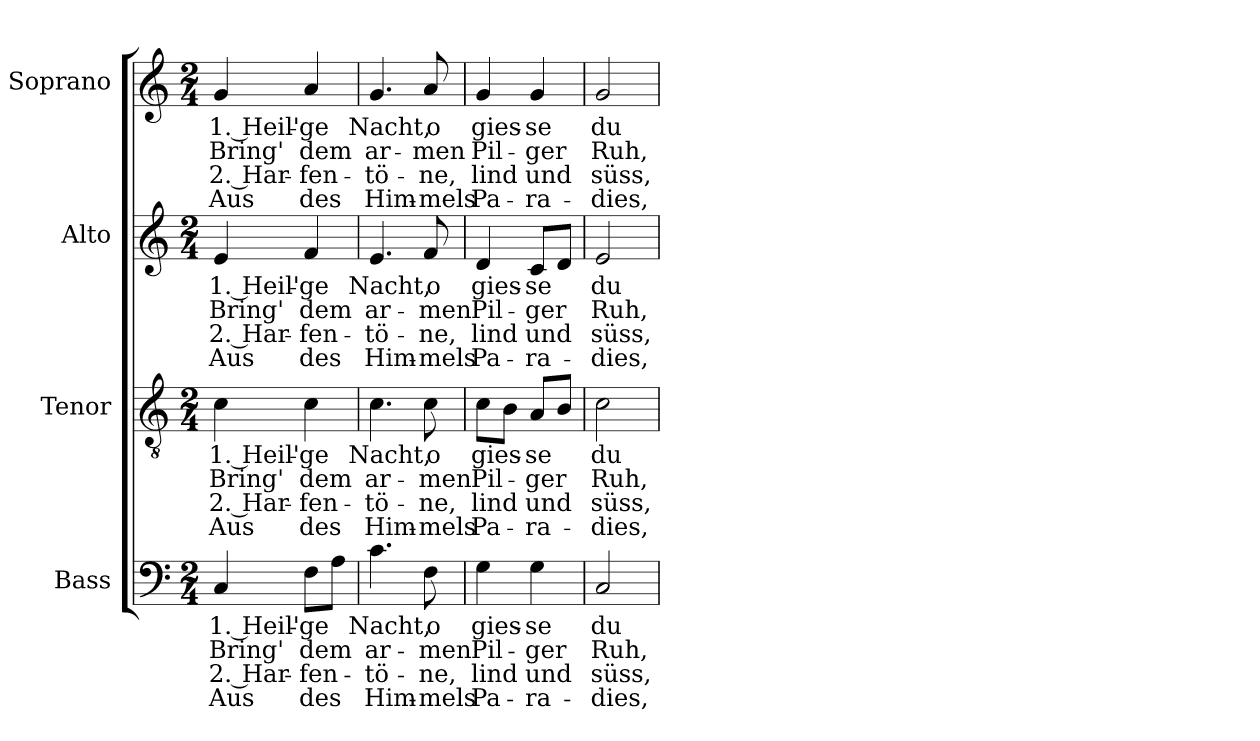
**kern	**text	**text	**text	**text	**kern	**text	**text	**text	**text	**kern	**text	**text	**text	**text	**kern	**text	**text	**text	**text
*part4	*part4	*part4	*part4	*part4	*part3	*part3	*part3	*part3	*part3	*part2	*part2	*part2	*part2	*part2	*part1	*part1	*part1	*part1	*part1
*staff4	*staff4	*staff4	*staff4	*staff4	*staff3	*staff3	*staff3	*staff3	*staff3	*staff2	*staff2	*staff2	*staff2	*staff2	*staff1	*staff1	*staff1	*staff1	*staff1
*I"Bass	*	*	*	*	*I"Tenor	*	*	*	*	*I"Alto	*	*	*	*	*I"Soprano	*	*	*	*
*I'B.	*	*	*	*	*I'T.	*	*	*	*	*I'A.	*	*	*	*	*I'S.	*	*	*	*
!!LO:PB:g=z
*clefF4	*	*	*	*	*clefGv2	*	*	*	*	*clefG2	*	*	*	*	*clefG2	*	*	*	*
*	*	*	*	*	*ITrd7c12	*	*	*	*	*	*	*	*	*	*	*	*	*	*
*k[]	*	*	*	*	*k[]	*	*	*	*	*k[]	*	*	*	*	*k[]	*	*	*	*
*C:	*	*	*	*	*C:	*	*	*	*	*C:	*	*	*	*	*C:	*	*	*	*
*M2/4	*	*	*	*	*M2/4	*	*	*	*	*M2/4	*	*	*	*	*M2/4	*	*	*	*
=1	=1	=1	=1	=1	=1	=1	=1	=1	=1	=1	=1	=1	=1	=1	=1	=1	=1	=1	=1
!	!LO:LY:b:color=#000000	!LO:LY:b:color=#000000	!LO:LY:b:color=#000000	!LO:LY:b:color=#000000	!	!	!	!	!	!	!	!	!	!	!	!	!	!	!
!	!	!	!	!	!	!LO:LY:b:color=#000000	!LO:LY:b:color=#000000	!LO:LY:b:color=#000000	!LO:LY:b:color=#000000	!	!	!	!	!	!	!	!	!	!
!	!	!	!	!	!	!	!	!	!	!	!LO:LY:b:color=#000000	!LO:LY:b:color=#000000	!LO:LY:b:color=#000000	!LO:LY:b:color=#000000	!	!	!	!	!
!	!	!	!	!	!	!	!	!	!	!	!	!	!	!	!	!LO:LY:b:color=#000000	!LO:LY:b:color=#000000	!LO:LY:b:color=#000000	!LO:LY:b:color=#000000
4Ci/	1. Heil'-	Bring'	2. Har-	Aus	4Ci\	1. Heil'-	Bring'	2. Har-	Aus	4ei/	1. Heil'-	Bring'	2. Har-	Aus	4gi/	1. Heil'-	Bring'	2. Har-	Aus
!	!LO:LY:b:color=#000000	!LO:LY:b:color=#000000	!LO:LY:b:color=#000000	!LO:LY:b:color=#000000	!	!	!	!	!	!	!	!	!	!	!	!	!	!	!
!	!	!	!	!	!	!LO:LY:b:color=#000000	!LO:LY:b:color=#000000	!LO:LY:b:color=#000000	!LO:LY:b:color=#000000	!	!	!	!	!	!	!	!	!	!
!	!	!	!	!	!	!	!	!	!	!	!LO:LY:b:color=#000000	!LO:LY:b:color=#000000	!LO:LY:b:color=#000000	!LO:LY:b:color=#000000	!	!	!	!	!
!	!	!	!	!	!	!	!	!	!	!	!	!	!	!	!	!LO:LY:b:color=#000000	!LO:LY:b:color=#000000	!LO:LY:b:color=#000000	!LO:LY:b:color=#000000
8Fi\L	-ge	dem	-fen-	des	4Ci\	-ge	dem	-fen-	des	4fi/	-ge	dem	-fen-	des	4ai/	-ge	dem	-fen-	des
8Ai\J	.	.	.	.	.	.	.	.	.	.	.	.	.	.	.	.	.	.	.
=2	=2	=2	=2	=2	=2	=2	=2	=2	=2	=2	=2	=2	=2	=2	=2	=2	=2	=2	=2
!	!LO:LY:b:color=#000000	!LO:LY:b:color=#000000	!LO:LY:b:color=#000000	!LO:LY:b:color=#000000	!	!	!	!	!	!	!	!	!	!	!	!	!	!	!
!	!	!	!	!	!	!LO:LY:b:color=#000000	!LO:LY:b:color=#000000	!LO:LY:b:color=#000000	!LO:LY:b:color=#000000	!	!	!	!	!	!	!	!	!	!
!	!	!	!	!	!	!	!	!	!	!	!LO:LY:b:color=#000000	!LO:LY:b:color=#000000	!LO:LY:b:color=#000000	!LO:LY:b:color=#000000	!	!	!	!	!
!	!	!	!	!	!	!	!	!	!	!	!	!	!	!	!	!LO:LY:b:color=#000000	!LO:LY:b:color=#000000	!LO:LY:b:color=#000000	!LO:LY:b:color=#000000
4.ci\	Nacht,	ar-	-tö-	Him-	4.Ci\	Nacht,	ar-	-tö-	Him-	4.ei/	Nacht,	ar-	-tö-	Him-	4.gi/	Nacht,	ar-	-tö-	Him-
!	!LO:LY:b:color=#000000	!LO:LY:b:color=#000000	!LO:LY:b:color=#000000	!LO:LY:b:color=#000000	!	!	!	!	!	!	!	!	!	!	!	!	!	!	!
!	!	!	!	!	!	!LO:LY:b:color=#000000	!LO:LY:b:color=#000000	!LO:LY:b:color=#000000	!LO:LY:b:color=#000000	!	!	!	!	!	!	!	!	!	!
!	!	!	!	!	!	!	!	!	!	!	!LO:LY:b:color=#000000	!LO:LY:b:color=#000000	!LO:LY:b:color=#000000	!LO:LY:b:color=#000000	!	!	!	!	!
!	!	!	!	!	!	!	!	!	!	!	!	!	!	!	!	!LO:LY:b:color=#000000	!LO:LY:b:color=#000000	!LO:LY:b:color=#000000	!LO:LY:b:color=#000000
8Fi\	o	-men	-ne,	-mels	8Ci\	o	-men	-ne,	-mels	8fi/	o	-men	-ne,	-mels	8ai/	o	-men	-ne,	-mels
=3	=3	=3	=3	=3	=3	=3	=3	=3	=3	=3	=3	=3	=3	=3	=3	=3	=3	=3	=3
!	!LO:LY:b:color=#000000	!LO:LY:b:color=#000000	!LO:LY:b:color=#000000	!LO:LY:b:color=#000000	!	!	!	!	!	!	!	!	!	!	!	!	!	!	!
!	!	!	!	!	!	!LO:LY:b:color=#000000	!LO:LY:b:color=#000000	!LO:LY:b:color=#000000	!LO:LY:b:color=#000000	!	!	!	!	!	!	!	!	!	!
!	!	!	!	!	!	!	!	!	!	!	!LO:LY:b:color=#000000	!LO:LY:b:color=#000000	!LO:LY:b:color=#000000	!LO:LY:b:color=#000000	!	!	!	!	!
!	!	!	!	!	!	!	!	!	!	!	!	!	!	!	!	!LO:LY:b:color=#000000	!LO:LY:b:color=#000000	!LO:LY:b:color=#000000	!LO:LY:b:color=#000000
4Gi\	gies-	Pil-	lind	Pa-	8Ci\L	gies-	Pil-	lind	Pa-	4di/	gies-	Pil-	lind	Pa-	4gi/	gies-	Pil-	lind	Pa-
.	.	.	.	.	8BBi\J	.	.	.	.	.	.	.	.	.	.	.	.	.	.
!	!LO:LY:b:color=#000000	!LO:LY:b:color=#000000	!LO:LY:b:color=#000000	!LO:LY:b:color=#000000	!	!	!	!	!	!	!	!	!	!	!	!	!	!	!
!	!	!	!	!	!	!LO:LY:b:color=#000000	!LO:LY:b:color=#000000	!LO:LY:b:color=#000000	!LO:LY:b:color=#000000	!	!	!	!	!	!	!	!	!	!
!	!	!	!	!	!	!	!	!	!	!	!LO:LY:b:color=#000000	!LO:LY:b:color=#000000	!LO:LY:b:color=#000000	!LO:LY:b:color=#000000	!	!	!	!	!
!	!	!	!	!	!	!	!	!	!	!	!	!	!	!	!	!LO:LY:b:color=#000000	!LO:LY:b:color=#000000	!LO:LY:b:color=#000000	!LO:LY:b:color=#000000
4Gi\	-se	-ger	und	-ra-	8AAi/L	-se	-ger	und	-ra-	8ci/L	-se	-ger	und	-ra-	4gi/	-se	-ger	und	-ra-
.	.	.	.	.	8BBi/J	.	.	.	.	8di/J	.	.	.	.	.	.	.	.	.
=4	=4	=4	=4	=4	=4	=4	=4	=4	=4	=4	=4	=4	=4	=4	=4	=4	=4	=4	=4
!	!LO:LY:b:color=#000000	!LO:LY:b:color=#000000	!LO:LY:b:color=#000000	!LO:LY:b:color=#000000	!	!	!	!	!	!	!	!	!	!	!	!	!	!	!
!	!	!	!	!	!	!LO:LY:b:color=#000000	!LO:LY:b:color=#000000	!LO:LY:b:color=#000000	!LO:LY:b:color=#000000	!	!	!	!	!	!	!	!	!	!
!	!	!	!	!	!	!	!	!	!	!	!LO:LY:b:color=#000000	!LO:LY:b:color=#000000	!LO:LY:b:color=#000000	!LO:LY:b:color=#000000	!	!	!	!	!
!	!	!	!	!	!	!	!	!	!	!	!	!	!	!	!	!LO:LY:b:color=#000000	!LO:LY:b:color=#000000	!LO:LY:b:color=#000000	!LO:LY:b:color=#000000
2Ci/	du	Ruh,	süss,	-dies,	2Ci\	du	Ruh,	süss,	-dies,	2ei/	du	Ruh,	süss,	-dies,	2gi/	du	Ruh,	süss,	-dies,
=	=	=	=	=	=	=	=	=	=	=	=	=	=	=	=	=	=	=	=
*-	*-	*-	*-	*-	*-	*-	*-	*-	*-	*-	*-	*-	*-	*-	*-	*-	*-	*-	*-
